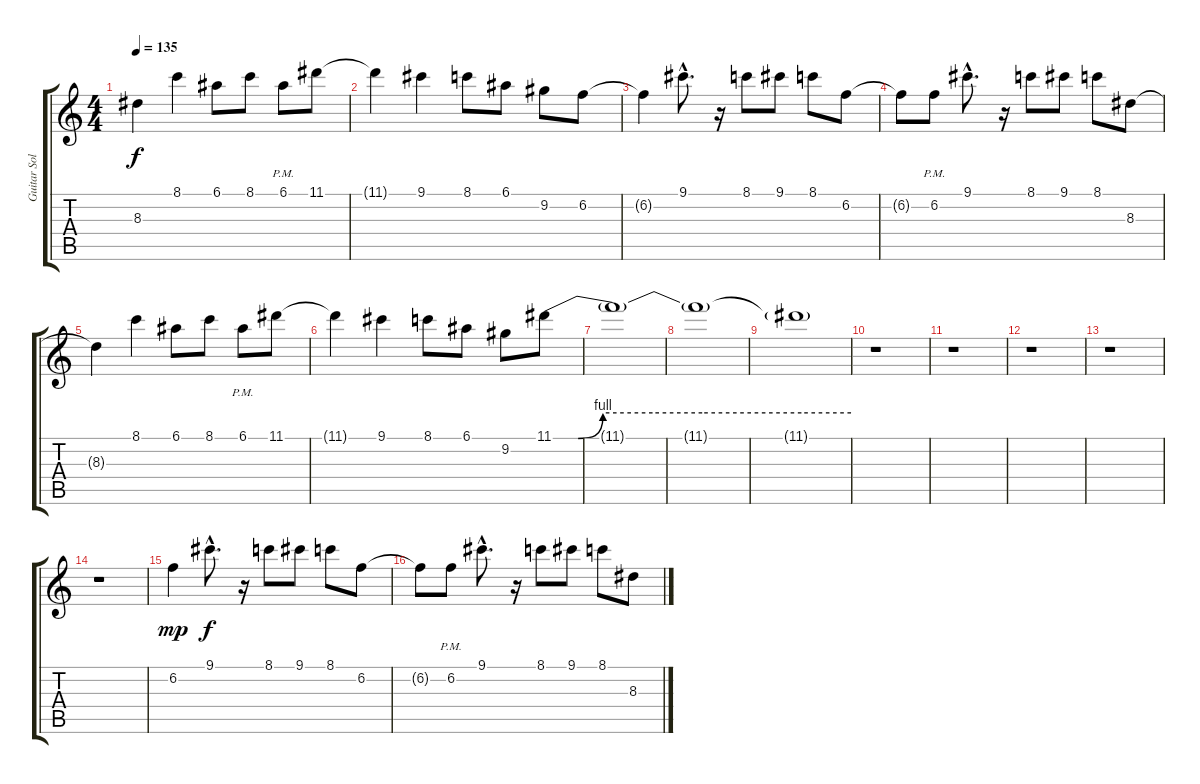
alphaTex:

\track ("Guitar Solo" "Guitar Sol") {instrument overdrivenguitar}
\staff {score tabs}
\tuning (E4 B3 G3 D3 A2 D2) {hide}
\ts (4 4)
\tempo 135
\clef g2
\ks c
8.3{t}.4{dy f} 8.1.4 6.1.8 8.1.8 6.1{pm}.8 11.1.8 |
11.1{t}.4 9.1.4 8.1.8 6.1.8 9.2.8 6.2.8 |
6.2{t}.4 9.1{hac}.8{d} r.16 8.1.8 9.1.8 8.1.8 6.2.8 |
6.2{t}.8 6.2{pm}.8 9.1{hac}.8{d} r.16 8.1.8 9.1.8 8.1.8 8.3.8 |
8.3{t}.4 8.1.4 6.1.8 8.1.8 6.1{pm}.8 11.1.8 |
11.1{t}.4 9.1.4 8.1.8 6.1.8 9.2.8 11.1{be (custom 0 0 5 0 10 4 20 4 30 4 50 4 60 4)}.8{volume 16} |
11.1{t}.1 |
11.1{t}.1{volume 0} |
11.1{t}.1 |
r.1 |
r.1 |
r.1 |
r.1 |
r.1 |
6.2.4{dy mp volume 14} 9.1{hac}.8{d dy f} r.16 8.1.8 9.1.8 8.1.8 6.2.8 |
6.2{t}.8 6.2{pm}.8 9.1{hac}.8{d} r.16 8.1.8 9.1.8 8.1.8 8.3.8
